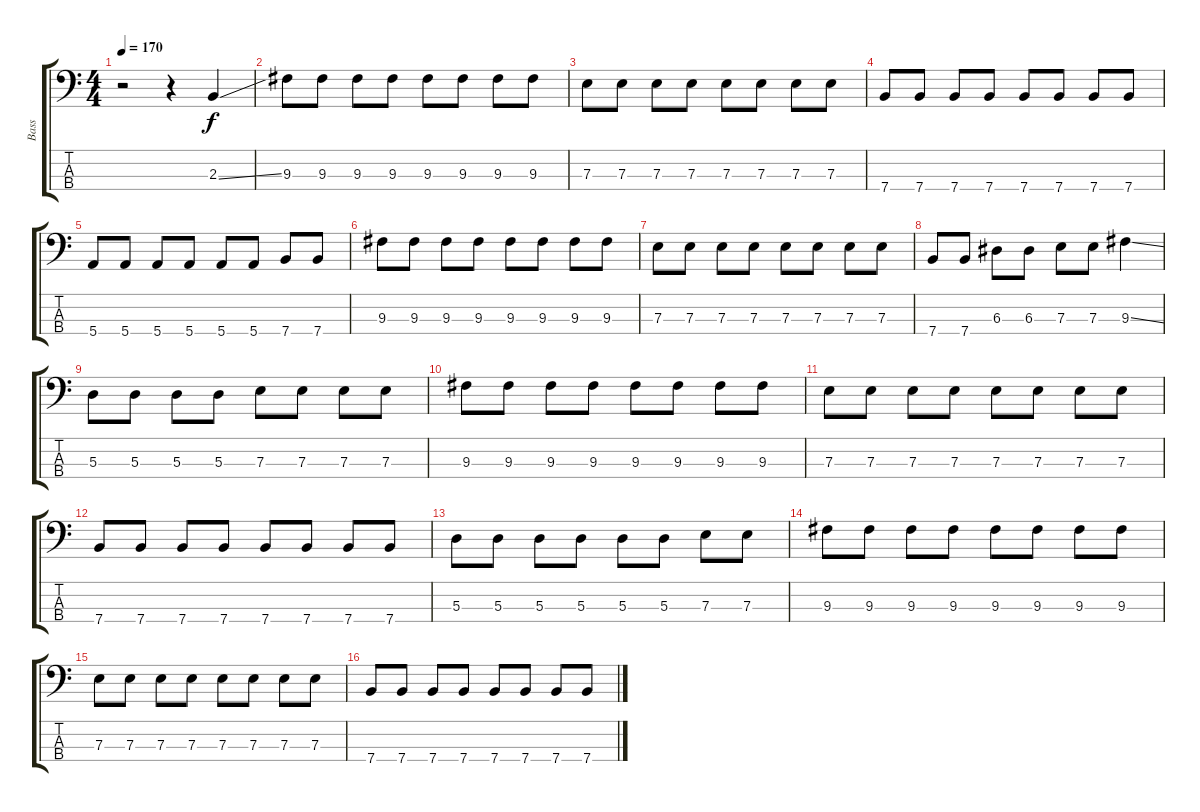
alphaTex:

\track ("Bass" "Bass") {instrument electricbasspick}
\staff {score tabs}
\tuning (G2 D2 A1 E1) {hide}
\ts (4 4)
\tempo 170
\clef f4
\ks c
r.2{dy f instrument electricbasspick} r.4 2.3{ss}.4 |
9.3.8 9.3.8 9.3.8 9.3.8 9.3.8 9.3.8 9.3.8 9.3.8 |
7.3.8 7.3.8 7.3.8 7.3.8 7.3.8 7.3.8 7.3.8 7.3.8 |
7.4.8 7.4.8 7.4.8 7.4.8 7.4.8 7.4.8 7.4.8 7.4.8 |
5.4.8 5.4.8 5.4.8 5.4.8 5.4.8 5.4.8 7.4.8 7.4.8 |
9.3.8 9.3.8 9.3.8 9.3.8 9.3.8 9.3.8 9.3.8 9.3.8 |
7.3.8 7.3.8 7.3.8 7.3.8 7.3.8 7.3.8 7.3.8 7.3.8 |
7.4.8 7.4.8 6.3.8 6.3.8 7.3.8 7.3.8 9.3{ss}.4 |
5.3.8 5.3.8 5.3.8 5.3.8 7.3.8 7.3.8 7.3.8 7.3.8 |
9.3.8 9.3.8 9.3.8 9.3.8 9.3.8 9.3.8 9.3.8 9.3.8 |
7.3.8 7.3.8 7.3.8 7.3.8 7.3.8 7.3.8 7.3.8 7.3.8 |
7.4.8 7.4.8 7.4.8 7.4.8 7.4.8 7.4.8 7.4.8 7.4.8 |
5.3.8 5.3.8 5.3.8 5.3.8 5.3.8 5.3.8 7.3.8 7.3.8 |
9.3.8 9.3.8 9.3.8 9.3.8 9.3.8 9.3.8 9.3.8 9.3.8 |
7.3.8 7.3.8 7.3.8 7.3.8 7.3.8 7.3.8 7.3.8 7.3.8 |
7.4.8 7.4.8 7.4.8 7.4.8 7.4.8 7.4.8 7.4.8 7.4.8
